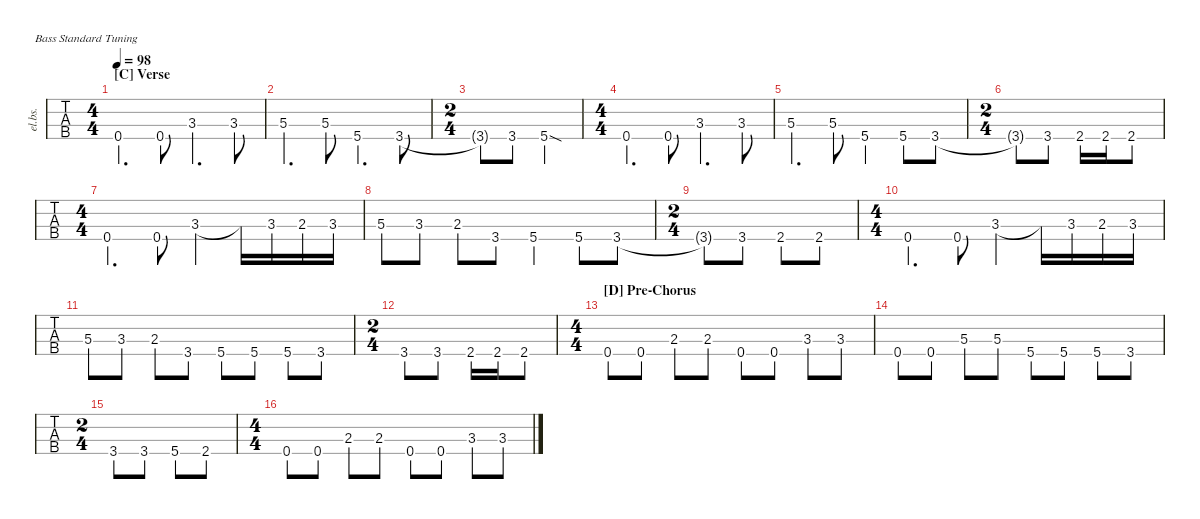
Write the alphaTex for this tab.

\defaultSystemsLayout 4
\hideDynamics
\bracketExtendMode nobrackets
\otherSystemsTrackNameOrientation horizontal
\track ("Bass" "el.bs.") {instrument electricbassfinger}
\staff {tabs}
\tuning (G2 D2 A1 E1)
\ts (4 4)
\beaming (8 2 2 2 2)
\section ("C" "Verse")
\tempo 98
\clef f4
\ks eminor
0.4{acc forcenatural}.4{d dy mf} 0.4{acc forcenatural}.8 3.3{acc forcenatural}.4{d} 3.3{st acc forcenatural}.8 |
5.3{acc forcenatural}.4{d} 5.3{acc forcenatural}.8 5.4{acc forcenatural}.4{d} 3.4{acc forcenatural}.8 |
\ts (2 4)
\beaming (8 2 2)
3.4{t acc forcenatural}.8 3.4{st acc forcenatural}.8 5.4{sod acc forcenatural}.4 |
\ts (4 4)
\beaming (8 2 2 2 2)
0.4{acc forcenatural}.4{d} 0.4{acc forcenatural}.8 3.3{acc forcenatural}.4{d} 3.3{acc forcenatural}.8 |
5.3{acc forcenatural}.4{d} 5.3{acc forcenatural}.8 5.4{acc forcenatural}.4 5.4{acc forcenatural}.8 3.4{acc forcenatural}.8 |
\ts (2 4)
\beaming (8 2 2)
3.4{t acc forcenatural}.8 3.4{acc forcenatural}.8 2.4{acc #}.16 2.4{acc #}.16 2.4{acc #}.8 |
\ts (4 4)
\beaming (8 2 2 2 2)
0.4{acc forcenatural}.4{d} 0.4{acc forcenatural}.8 3.3{acc forcenatural}.4 3.3{t acc forcenatural}.16 3.3{acc forcenatural}.16 2.3{acc forcenatural}.16 3.3{acc forcenatural}.16 |
5.3{st acc forcenatural}.8 3.3{st acc forcenatural}.8 2.3{st acc forcenatural}.8 3.4{st acc forcenatural}.8 5.4{acc forcenatural}.4 5.4{acc forcenatural}.8 3.4{acc forcenatural}.8 |
\ts (2 4)
\beaming (8 2 2)
3.4{t acc forcenatural}.8 3.4{acc forcenatural}.8 2.4{acc #}.8 2.4{acc #}.8 |
\ts (4 4)
\beaming (8 2 2 2 2)
0.4{acc forcenatural}.4{d} 0.4{acc forcenatural}.8 3.3{acc forcenatural}.4 3.3{t acc forcenatural}.16 3.3{acc forcenatural}.16 2.3{acc forcenatural}.16 3.3{acc forcenatural}.16 |
5.3{st acc forcenatural}.8 3.3{st acc forcenatural}.8 2.3{st acc forcenatural}.8 3.4{st acc forcenatural}.8 5.4{acc forcenatural}.8 5.4{acc forcenatural}.8 5.4{acc forcenatural}.8 3.4{acc forcenatural}.8 |
\ts (2 4)
\beaming (8 2 2)
3.4{acc forcenatural}.8 3.4{acc forcenatural}.8 2.4{acc #}.16 2.4{acc #}.16 2.4{acc #}.8 |
\ts (4 4)
\beaming (8 2 2 2 2)
\section ("D" "Pre-Chorus")
0.4{acc forcenatural}.8 0.4{acc forcenatural}.8 2.3{acc forcenatural}.8 2.3{acc forcenatural}.8 0.4{acc forcenatural}.8 0.4{acc forcenatural}.8 3.3{acc forcenatural}.8 3.3{acc forcenatural}.8 |
0.4{acc forcenatural}.8 0.4{acc forcenatural}.8 5.3{acc forcenatural}.8 5.3{acc forcenatural}.8 5.4{acc forcenatural}.8 5.4{acc forcenatural}.8 5.4{acc forcenatural}.8 3.4{acc forcenatural}.8 |
\ts (2 4)
\beaming (8 2 2)
3.4{acc forcenatural}.8 3.4{acc forcenatural}.8 5.4{acc forcenatural}.8 2.4{acc #}.8 |
\ts (4 4)
\beaming (8 2 2 2 2)
0.4{acc forcenatural}.8 0.4{acc forcenatural}.8 2.3{acc forcenatural}.8 2.3{acc forcenatural}.8 0.4{acc forcenatural}.8 0.4{acc forcenatural}.8 3.3{acc forcenatural}.8 3.3{acc forcenatural}.8
